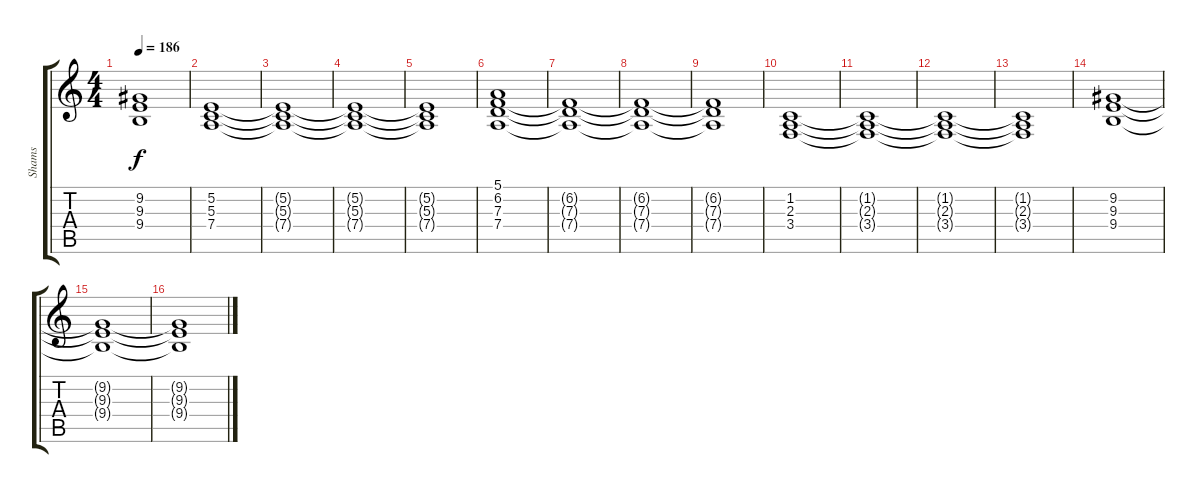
\track ("Shams" "Shams") {instrument stringensemble1}
\staff {score tabs}
\tuning (E4 B3 G3 D3 A2 E2) {hide}
\ts (4 4)
\tempo 186
\clef g2
\ks c
(9.2{t} 9.3{t} 9.4{t}).1{dy f} |
(5.2 5.3 7.4).1 |
(5.2{t} 5.3{t} 7.4{t}).1 |
(5.2{t} 5.3{t} 7.4{t}).1 |
(5.2{t} 5.3{t} 7.4{t}).1 |
(5.1 6.2 7.3 7.4).1 |
(6.2{t} 7.3{t} 7.4{t}).1 |
(6.2{t} 7.3{t} 7.4{t}).1 |
(6.2{t} 7.3{t} 7.4{t}).1 |
(1.2 2.3 3.4).1 |
(1.2{t} 2.3{t} 3.4{t}).1 |
(1.2{t} 2.3{t} 3.4{t}).1 |
(1.2{t} 2.3{t} 3.4{t}).1 |
(9.2 9.3 9.4).1 |
(9.2{t} 9.3{t} 9.4{t}).1 |
(9.2{t} 9.3{t} 9.4{t}).1
